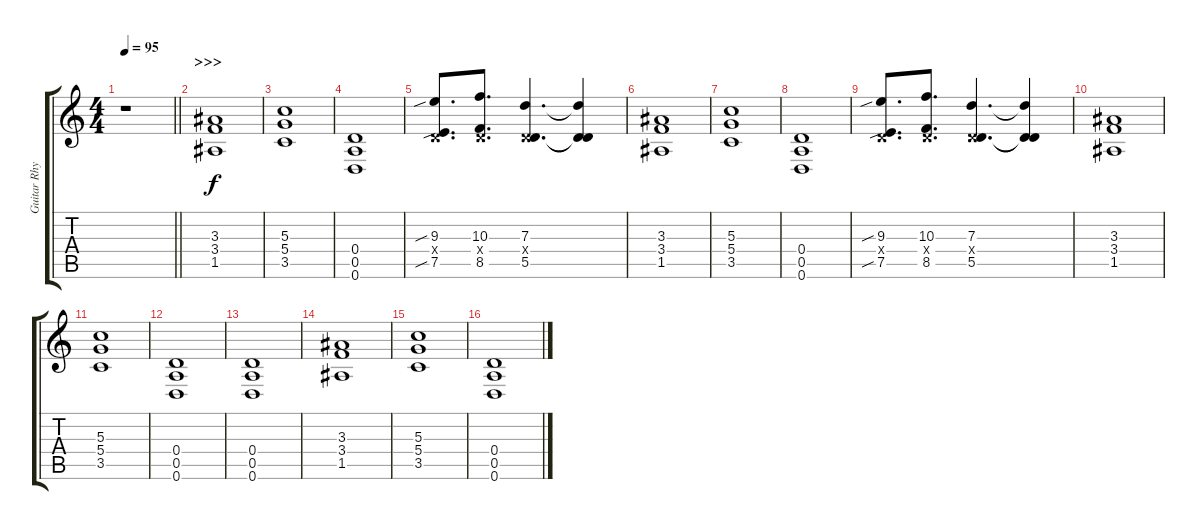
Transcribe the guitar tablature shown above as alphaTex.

\track ("Guitar Rhythm Zacky" "Guitar Rhy") {instrument distortionguitar}
\staff {score tabs}
\tuning (E4 B3 G3 D3 A2 D2) {hide}
\ts (4 4)
\tempo 95
\clef g2
\barLineRight lightlight
\ks c
r.1{dy f} |
\section ("" ">>>")
(3.3 3.4 1.5).1{volume 11} |
(5.3 5.4 3.5).1 |
(0.4 0.5 0.6).1 |
(9.3{sib} 0.4{x} 7.5{sib}).8{d} (10.3 0.4{x} 8.5).8{d} (7.3 0.4{x} 5.5).4{d} (7.3{t} 0.4{t} 5.5{t}).4 |
(3.3 3.4 1.5).1 |
(5.3 5.4 3.5).1 |
(0.4 0.5 0.6).1 |
(9.3{sib} 0.4{x} 7.5{sib}).8{d} (10.3 0.4{x} 8.5).8{d} (7.3 0.4{x} 5.5).4{d} (7.3{t} 0.4{t} 5.5{t}).4 |
(3.3 3.4 1.5).1 |
(5.3 5.4 3.5).1 |
(0.4 0.5 0.6).1 |
(0.4 0.5 0.6).1 |
(3.3 3.4 1.5).1 |
(5.3 5.4 3.5).1 |
(0.4 0.5 0.6).1
